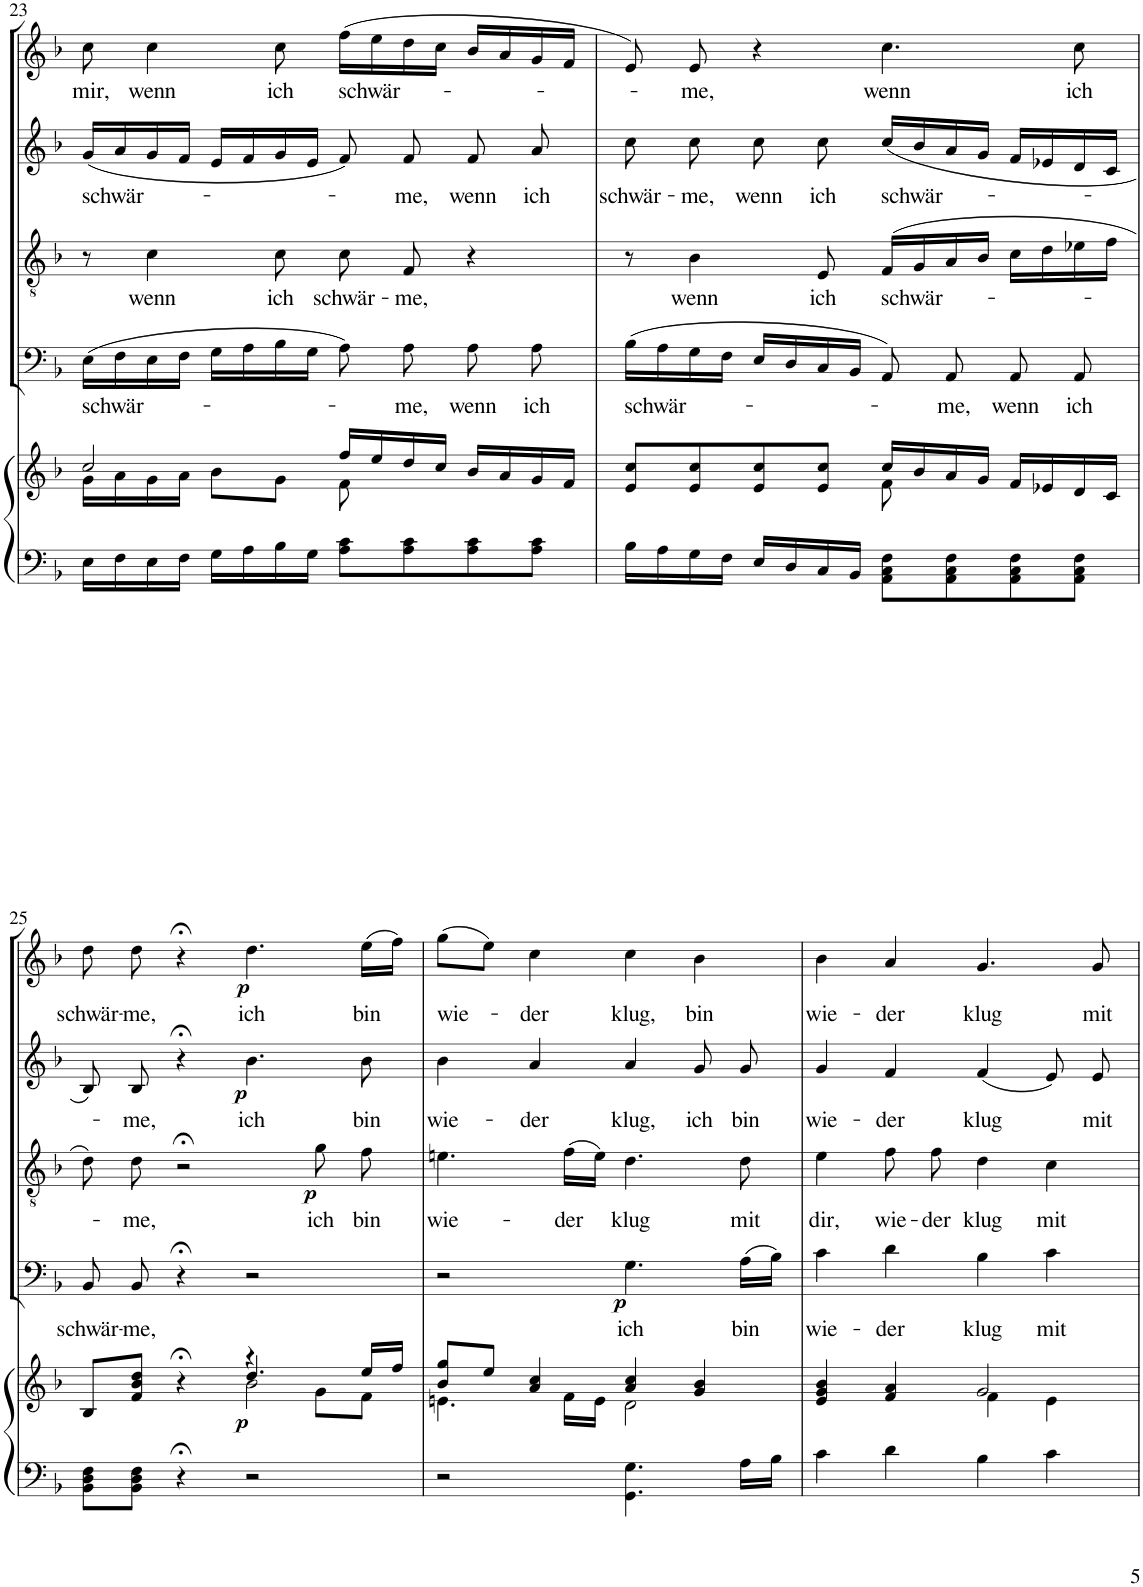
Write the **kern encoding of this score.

**kern	**kern	**dynam	**kern	**text	**dynam	**kern	**text	**dynam	**kern	**text	**dynam	**kern	**text	**dynam
*part5	*part5	*part5	*part4	*part4	*part4	*part3	*part3	*part3	*part2	*part2	*part2	*part1	*part1	*part1
*staff6	*staff5	*staff5/6	*staff4	*staff4	*staff4	*staff3	*staff3	*staff3	*staff2	*staff2	*staff2	*staff1	*staff1	*staff1
*I"Pianoforte	*	*	*I"Basso	*	*	*I"Tenore	*	*	*I"Alto	*	*	*I"Soprano	*	*
*I'Pno	*	*	*	*	*	*	*	*	*	*	*	*	*	*
!!LO:PB:g=z
*clefF4	*clefG2	*	*clefF4	*	*	*clefGv2	*	*	*clefG2	*	*	*clefG2	*	*
*	*	*	*	*	*	*Trd1c2	*	*	*	*	*	*	*	*
*k[b-]	*k[b-]	*	*k[b-]	*	*	*k[b-]	*	*	*k[b-]	*	*	*k[b-]	*	*
*M4/4	*M4/4	*	*M4/4	*	*	*M4/4	*	*	*M4/4	*	*	*M4/4	*	*
*met(c)	*met(c)	*	*met(c)	*	*	*met(c)	*	*	*met(c)	*	*	*met(c)	*	*
=23	=23	=23	=23	=23	=23	=23	=23	=23	=23	=23	=23	=23	=23	=23
*	*^	*	*	*	*	*	*	*	*	*	*	*	*	*
!	!	!	!	!	!LO:LY:b	!	!	!	!	!	!LO:LY:b	!	!	!LO:LY:b	!
16E\LL	2cc/	16g\LL	.	(16E\LL	schwär-	.	8r	.	.	(16g/LL	schwär-	.	8cc\	mir,	.
16F\	.	16a\	.	16F\	.	.	.	.	.	16a/	.	.	.	.	.
!	!	!	!	!	!	!	!	!LO:LY:b	!	!	!	!	!	!LO:LY:b	!
16E\	.	16g\	.	16E\	.	.	4c\	wenn	.	16g/	.	.	4cc\	wenn	.
16F\JJ	.	16a\JJ	.	16F\JJ	.	.	.	.	.	16f/JJ	.	.	.	.	.
16G\LL	.	8b-\L	.	16G\LL	.	.	.	.	.	16e/LL	.	.	.	.	.
16A\	.	.	.	16A\	.	.	.	.	.	16f/	.	.	.	.	.
!	!	!	!	!	!	!	!	!LO:LY:b	!	!	!	!	!	!LO:LY:b	!
16B-\	.	8g\J	.	16B-\	.	.	8c\	ich	.	16g/	.	.	8cc\	ich	.
16G\JJ	.	.	.	16G\JJ	.	.	.	.	.	16e/JJ	.	.	.	.	.
!	!	!	!	!	!	!	!	!LO:LY:b	!	!	!	!	!	!LO:LY:b	!
8A\ 8c\L	16ff/LL	8f\	.	8A\)	.	.	8c\	schwär-	.	8f/)	.	.	(16ff\LL	schwär-	.
.	16ee/	.	.	.	.	.	.	.	.	.	.	.	16ee\	.	.
!	!	!	!	!	!LO:LY:b	!	!	!LO:LY:b	!	!	!LO:LY:b	!	!	!	!
8A\ 8c\	16dd/	4.ryy	.	8A\	-me,	.	8F/	-me,	.	8f/	-me,	.	16dd\	.	.
.	16cc/JJ	.	.	.	.	.	.	.	.	.	.	.	16cc\JJ	.	.
!	!	!	!	!	!LO:LY:b	!	!	!	!	!	!LO:LY:b	!	!	!	!
8A\ 8c\	16b-/LL	.	.	8A\	wenn	.	4r	.	.	8f/	wenn	.	16b-/LL	.	.
.	16a/	.	.	.	.	.	.	.	.	.	.	.	16a/	.	.
!	!	!	!	!	!LO:LY:b	!	!	!	!	!	!LO:LY:b	!	!	!	!
8A\ 8c\J	16g/	.	.	8A\	ich	.	.	.	.	8a/	ich	.	16g/	.	.
.	16f/JJ	.	.	.	.	.	.	.	.	.	.	.	16f/JJ	.	.
=24	=24	=24	=24	=24	=24	=24	=24	=24	=24	=24	=24	=24	=24	=24	=24
!	!	!	!	!	!LO:LY:b	!	!	!	!	!	!LO:LY:b	!	!	!	!
16B-\LL	8e/ 8cc/L	2ryy	.	(16B-\LL	schwär-	.	8r	.	.	8cc\	schwär-	.	8e/)	.	.
16A\	.	.	.	16A\	.	.	.	.	.	.	.	.	.	.	.
!	!	!	!	!	!	!	!	!LO:LY:b	!	!	!LO:LY:b	!	!	!LO:LY:b	!
16G\	8e/ 8cc/	.	.	16G\	.	.	4B-\	wenn	.	8cc\	-me,	.	8e/	-me,	.
16F\JJ	.	.	.	16F\JJ	.	.	.	.	.	.	.	.	.	.	.
!	!	!	!	!	!	!	!	!	!	!	!LO:LY:b	!	!	!	!
16E/LL	8e/ 8cc/	.	.	16E/LL	.	.	.	.	.	8cc\	wenn	.	4r	.	.
16D/	.	.	.	16D/	.	.	.	.	.	.	.	.	.	.	.
!	!	!	!	!	!	!	!	!LO:LY:b	!	!	!LO:LY:b	!	!	!	!
16C/	8e/ 8cc/J	.	.	16C/	.	.	8E/	ich	.	8cc\	ich	.	.	.	.
16BB-/JJ	.	.	.	16BB-/JJ	.	.	.	.	.	.	.	.	.	.	.
!	!	!	!	!	!	!	!	!LO:LY:b	!	!	!LO:LY:b	!	!	!LO:LY:b	!
8AA\ 8C\ 8F\L	16cc/LL	8f\	.	8AA/)	.	.	(16F/LL	schwär-	.	(16cc/LL	schwär-	.	4.cc\	wenn	.
.	16b-/	.	.	.	.	.	16G/	.	.	16b-/	.	.	.	.	.
!	!	!	!	!	!LO:LY:b	!	!	!	!	!	!	!	!	!	!
8AA\ 8C\ 8F\	16a/	4.ryy	.	8AA/	-me,	.	16A/	.	.	16a/	.	.	.	.	.
.	16g/JJ	.	.	.	.	.	16B-/JJ	.	.	16g/JJ	.	.	.	.	.
!	!	!	!	!	!LO:LY:b	!	!	!	!	!	!	!	!	!	!
8AA\ 8C\ 8F\	16f/LL	.	.	8AA/	wenn	.	16c\LL	.	.	16f/LL	.	.	.	.	.
.	16e-X/	.	.	.	.	.	16d\	.	.	16e-X/	.	.	.	.	.
!	!	!	!	!	!LO:LY:b	!	!	!	!	!	!	!	!	!LO:LY:b	!
8AA\ 8C\ 8F\J	16d/	.	.	8AA/	ich	.	16e-X\	.	.	16d/	.	.	8cc\	ich	.
.	16c/JJ	.	.	.	.	.	16f\JJ	.	.	16c/JJ	.	.	.	.	.
!!LO:LB:g=z
=25	=25	=25	=25	=25	=25	=25	=25	=25	=25	=25	=25	=25	=25	=25	=25
*	*	*^	*	*	*	*	*	*	*	*	*	*	*	*	*
!	!	!	!	!	!	!LO:LY:b	!	!	!	!	!	!	!	!	!LO:LY:b	!
8BB-\ 8D\ 8F\L	8B-/L	2ryy	2ryy	.	8BB-/	schwär-	.	8d\)	.	.	8B-/)	.	.	8dd\	schwär-	.
!	!	!	!	!	!	!LO:LY:b	!	!	!LO:LY:b	!	!	!LO:LY:b	!	!	!LO:LY:b	!
8BB-\ 8D\ 8F\J	8f/ 8b-/ 8dd/J	.	.	.	8BB-/	-me,	.	8d\	-me,	.	8B-/	-me,	.	8dd\	-me,	.
4r;<	4r;<	.	.	.	4r;<	.	.	2r;<	.	.	4r;<	.	.	4r;<	.	.
!	!	!	!	!LO:DY:b	!	!	!	!	!	!	!	!LO:LY:b	!LO:DY:b	!	!LO:LY:b	!LO:DY:b
2r	4.dd/	4r	2b-\	p	2r	.	.	.	.	.	4.b-\	ich	p	4.dd\	ich	p
!	!	!	!	!	!	!	!	!	!LO:LY:b	!LO:DY:b	!	!	!	!	!	!
.	.	8g\L	.	.	.	.	.	8g\	ich	p	.	.	.	.	.	.
!	!	!	!	!	!	!	!	!	!LO:LY:b	!	!	!LO:LY:b	!	!	!LO:LY:b	!
.	16ee/LL	8f\J	.	.	.	.	.	8f\	bin	.	8b-\	bin	.	(16ee\LL	bin	.
.	16ff/JJ	.	.	.	.	.	.	.	.	.	.	.	.	16ff\JJ)	.	.
*	*	*v	*v	*	*	*	*	*	*	*	*	*	*	*	*	*
=26	=26	=26	=26	=26	=26	=26	=26	=26	=26	=26	=26	=26	=26	=26	=26
!	!	!	!	!	!	!	!	!LO:LY:b	!	!	!LO:LY:b	!	!	!LO:LY:b	!
2r	8b-/ 8gg/L	4.en\	.	2r	.	.	4.en\	wie-	.	4b-\	wie-	.	(8gg\L	wie-	.
.	8ee/J	.	.	.	.	.	.	.	.	.	.	.	8ee\J)	.	.
!	!	!	!	!	!	!	!	!	!	!	!LO:LY:b	!	!	!LO:LY:b	!
.	4a/ 4cc/	.	.	.	.	.	.	.	.	4a/	-der	.	4cc\	-der	.
!	!	!	!	!	!	!	!	!LO:LY:b	!	!	!	!	!	!	!
.	.	16f\LL	.	.	.	.	(16f\LL	-der	.	.	.	.	.	.	.
.	.	16e\JJ	.	.	.	.	16e\JJ)	.	.	.	.	.	.	.	.
!	!	!	!	!	!LO:LY:b	!LO:DY:b	!	!LO:LY:b	!	!	!LO:LY:b	!	!	!LO:LY:b	!
4.GG\ 4.G\	4a/ 4cc/	2d\	.	4.G\	ich	p	4.d\	klug	.	4a/	klug,	.	4cc\	klug,	.
!	!	!	!	!	!	!	!	!	!	!	!LO:LY:b	!	!	!LO:LY:b	!
.	4g/ 4b-/	.	.	.	.	.	.	.	.	8g/	ich	.	4b-\	bin	.
!	!	!	!	!	!LO:LY:b	!	!	!LO:LY:b	!	!	!LO:LY:b	!	!	!	!
16A\LL	.	.	.	(16A\LL	bin	.	8d\	mit	.	8g/	bin	.	.	.	.
16B-\JJ	.	.	.	16B-\JJ)	.	.	.	.	.	.	.	.	.	.	.
=27	=27	=27	=27	=27	=27	=27	=27	=27	=27	=27	=27	=27	=27	=27	=27
!	!	!	!	!	!LO:LY:b	!	!	!LO:LY:b	!	!	!LO:LY:b	!	!	!LO:LY:b	!
4c\	4e/ 4g/ 4b-/	2ryy	.	4c\	wie-	.	4e\	dir,	.	4g/	wie-	.	4b-\	wie-	.
!	!	!	!	!	!LO:LY:b	!	!	!LO:LY:b	!	!	!LO:LY:b	!	!	!LO:LY:b	!
4d\	4f/ 4a/	.	.	4d\	-der	.	8f\	wie-	.	4f/	-der	.	4a/	-der	.
!	!	!	!	!	!	!	!	!LO:LY:b	!	!	!	!	!	!	!
.	.	.	.	.	.	.	8f\	-der	.	.	.	.	.	.	.
!	!	!	!	!	!LO:LY:b	!	!	!LO:LY:b	!	!	!LO:LY:b	!	!	!LO:LY:b	!
4B-\	2g/	4f\	.	4B-\	klug	.	4d\	klug	.	(4f/	klug	.	4.g/	klug	.
!	!	!	!	!	!LO:LY:b	!	!	!LO:LY:b	!	!	!	!	!	!	!
4c\	.	4e\	.	4c\	mit	.	4c\	mit	.	8e/)	.	.	.	.	.
!	!	!	!	!	!	!	!	!	!	!	!LO:LY:b	!	!	!LO:LY:b	!
.	.	.	.	.	.	.	.	.	.	8e/	mit	.	8g/	mit	.
*	*v	*v	*	*	*	*	*	*	*	*	*	*	*	*	*
=	=	=	=	=	=	=	=	=	=	=	=	=	=	=
*-	*-	*-	*-	*-	*-	*-	*-	*-	*-	*-	*-	*-	*-	*-
